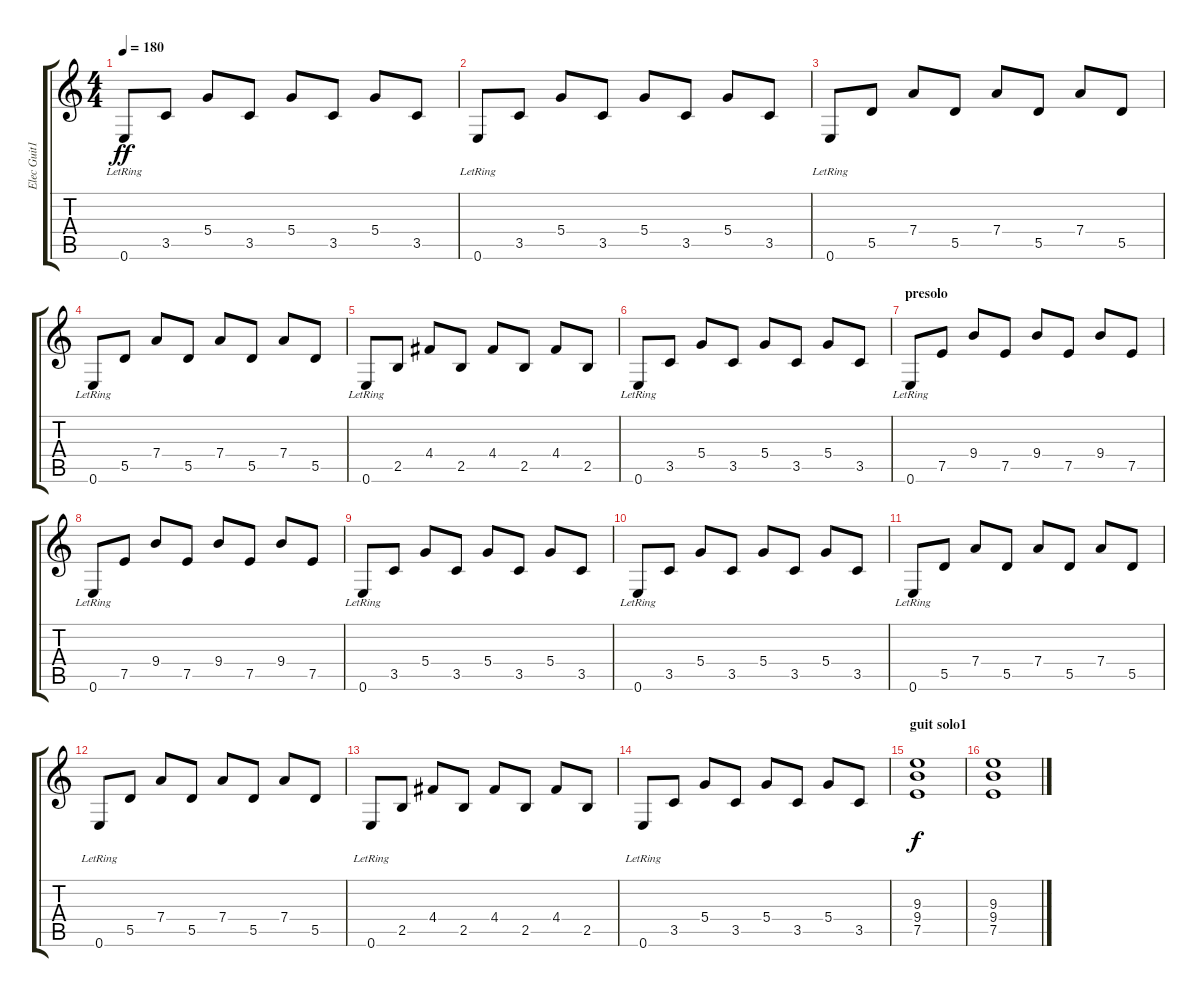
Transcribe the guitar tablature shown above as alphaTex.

\track ("Elec Guit1" "Elec Guit1") {instrument overdrivenguitar}
\staff {score tabs}
\tuning (E4 B3 G3 D3 A2 E2) {hide}
\ts (4 4)
\tempo 180
\clef g2
\ks c
0.6{lr}.8{dy ff} 3.5.8 5.4.8 3.5.8 5.4.8 3.5.8 5.4.8 3.5.8 |
0.6{lr}.8 3.5.8 5.4.8 3.5.8 5.4.8 3.5.8 5.4.8 3.5.8 |
0.6{lr}.8 5.5.8 7.4.8 5.5.8 7.4.8 5.5.8 7.4.8 5.5.8 |
0.6{lr}.8 5.5.8 7.4.8 5.5.8 7.4.8 5.5.8 7.4.8 5.5.8 |
0.6{lr}.8 2.5.8 4.4.8 2.5.8 4.4.8 2.5.8 4.4.8 2.5.8 |
0.6{lr}.8 3.5.8 5.4.8 3.5.8 5.4.8 3.5.8 5.4.8 3.5.8 |
\section ("" "presolo")
0.6{lr}.8{instrument acousticguitarnylon} 7.5.8 9.4.8 7.5.8 9.4.8 7.5.8 9.4.8 7.5.8 |
0.6{lr}.8 7.5.8 9.4.8 7.5.8 9.4.8 7.5.8 9.4.8 7.5.8 |
0.6{lr}.8 3.5.8 5.4.8 3.5.8 5.4.8 3.5.8 5.4.8 3.5.8 |
0.6{lr}.8 3.5.8 5.4.8 3.5.8 5.4.8 3.5.8 5.4.8 3.5.8 |
0.6{lr}.8 5.5.8 7.4.8 5.5.8 7.4.8 5.5.8 7.4.8 5.5.8 |
0.6{lr}.8 5.5.8 7.4.8 5.5.8 7.4.8 5.5.8 7.4.8 5.5.8 |
0.6{lr}.8 2.5.8 4.4.8 2.5.8 4.4.8 2.5.8 4.4.8 2.5.8 |
0.6{lr}.8 3.5.8 5.4.8 3.5.8 5.4.8 3.5.8 5.4.8 3.5.8 |
\section ("" "guit solo1")
(9.3 9.4 7.5).1{dy f volume 11 instrument overdrivenguitar} |
(9.3 9.4 7.5).1
